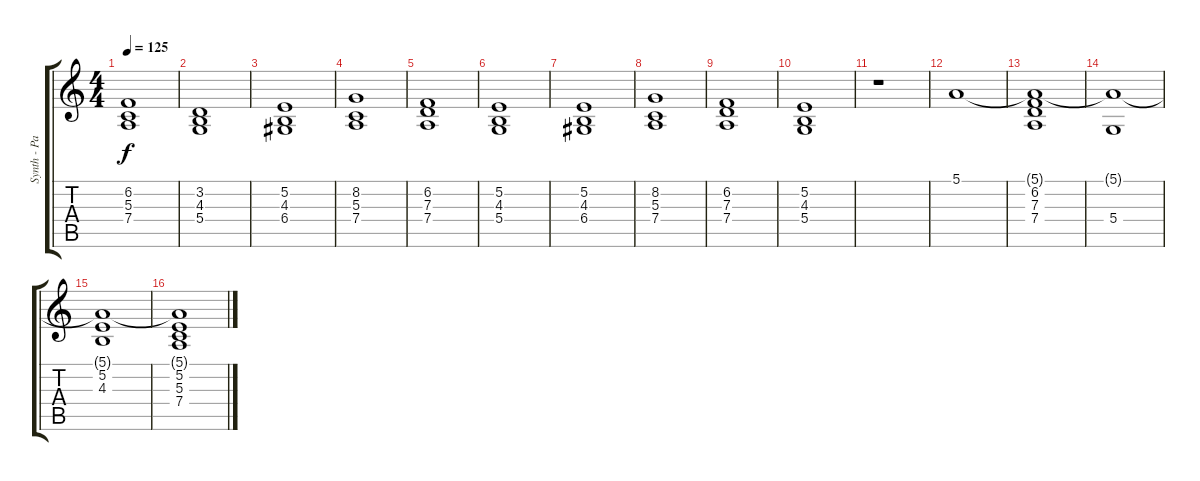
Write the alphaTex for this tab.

\track ("Synth - Pad" "Synth - Pa") {instrument pad3polysynth}
\staff {score tabs}
\tuning (E4 B3 G3 D3 A2 E2) {hide}
\ts (4 4)
\tempo 125
\clef g2
\ks c
(6.2 5.3 7.4).1{dy f} |
(3.2 4.3 5.4).1 |
(5.2 4.3 6.4).1 |
(8.2 5.3 7.4).1 |
(6.2 7.3 7.4).1 |
(5.2 4.3 5.4).1 |
(5.2 4.3 6.4).1 |
(8.2 5.3 7.4).1 |
(6.2 7.3 7.4).1 |
(5.2 4.3 5.4).1 |
r.1 |
5.1.1 |
(5.1{t} 6.2 7.3 7.4).1 |
(5.1{t} 5.4).1 |
(5.1{t} 5.2 4.3).1 |
(5.1{t} 5.2 5.3 7.4).1
